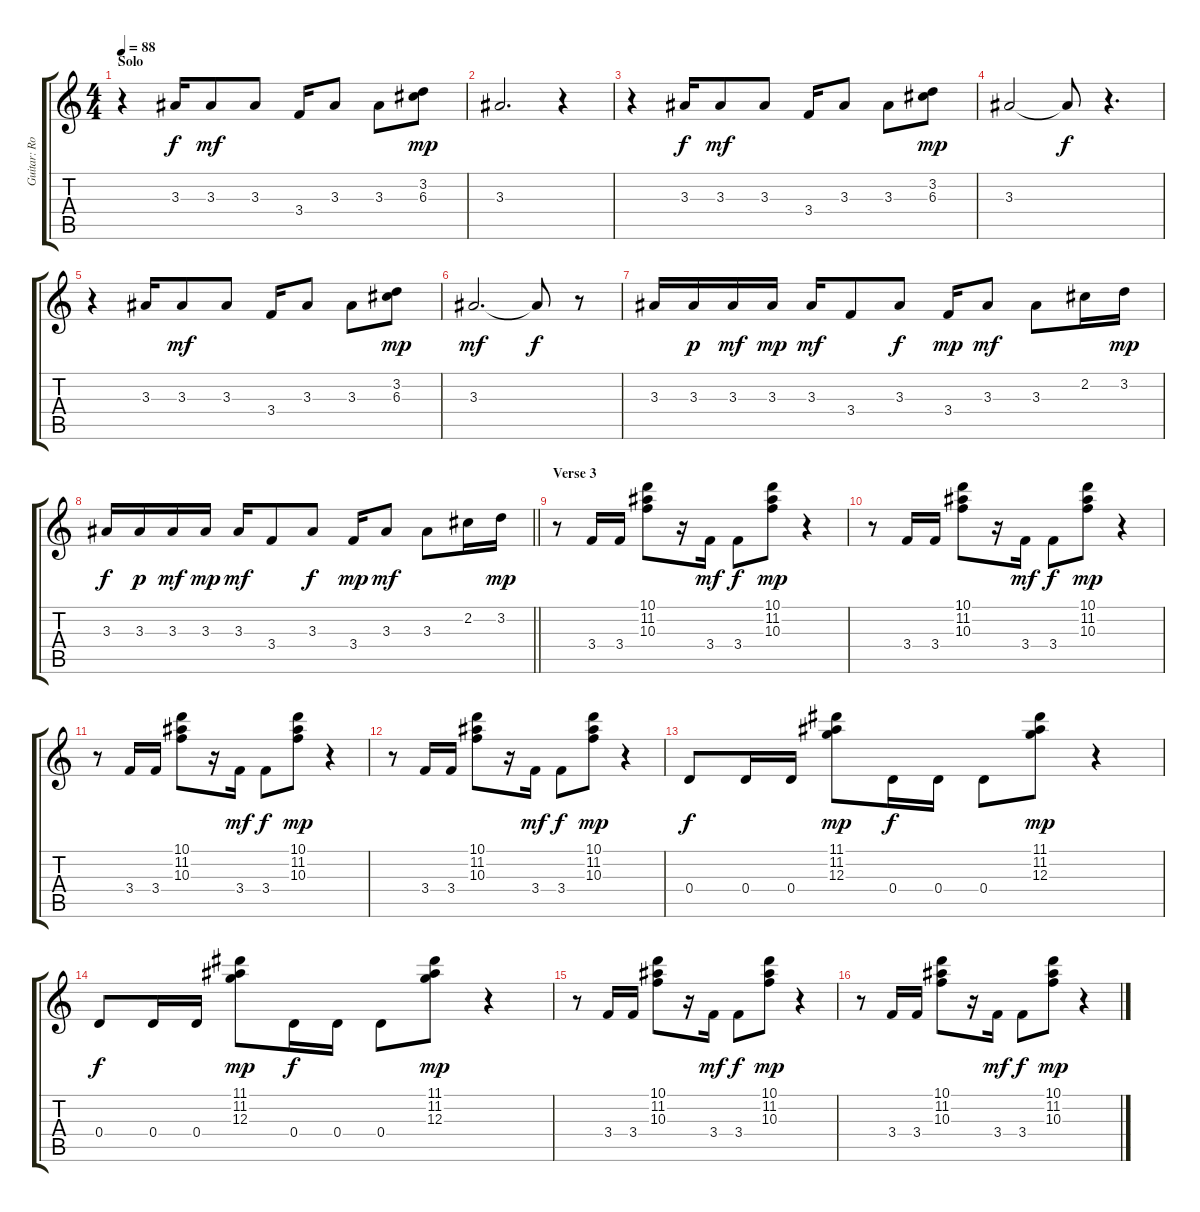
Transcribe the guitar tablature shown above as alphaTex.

\track ("Guitar: Robert White" "Guitar: Ro") {instrument electricguitarclean}
\staff {score tabs}
\tuning (E4 B3 G3 D3 A2 E2) {hide}
\ts (4 4)
\section ("" "Solo")
\tempo 88
\clef g2
\ks c
r.4{dy f} 3.3.16 3.3.8{dy mf} 3.3.8 3.4.16 3.3.8 3.3.8 (3.2 6.3).8{dy mp} |
3.3.2{d} r.4 |
r.4 3.3.16{dy f} 3.3.8{dy mf} 3.3.8 3.4.16 3.3.8 3.3.8 (3.2 6.3).8{dy mp} |
3.3.2 3.3{t}.8{dy f} r.4{d} |
r.4 3.3.16 3.3.8{dy mf} 3.3.8 3.4.16 3.3.8 3.3.8 (3.2 6.3).8{dy mp} |
3.3.2{d dy mf} 3.3{t}.8{dy f} r.8 |
3.3.16 3.3.16{dy p} 3.3.16{dy mf} 3.3.16{dy mp} 3.3.16{dy mf} 3.4.8 3.3.8{dy f} 3.4.16{dy mp} 3.3.8{dy mf} 3.3.8 2.2.16 3.2.16{dy mp} |
\barLineRight lightlight
3.3.16{dy f} 3.3.16{dy p} 3.3.16{dy mf} 3.3.16{dy mp} 3.3.16{dy mf} 3.4.8 3.3.8{dy f} 3.4.16{dy mp} 3.3.8{dy mf} 3.3.8 2.2.16 3.2.16{dy mp} |
\section ("" "Verse 3")
r.8 3.4.16 3.4.16 (10.1 11.2 10.3).8 r.16 3.4.16{dy mf} 3.4.8{dy f} (10.1 11.2 10.3).8{dy mp} r.4 |
r.8 3.4.16 3.4.16 (10.1 11.2 10.3).8 r.16 3.4.16{dy mf} 3.4.8{dy f} (10.1 11.2 10.3).8{dy mp} r.4 |
r.8 3.4.16 3.4.16 (10.1 11.2 10.3).8 r.16 3.4.16{dy mf} 3.4.8{dy f} (10.1 11.2 10.3).8{dy mp} r.4 |
r.8 3.4.16 3.4.16 (10.1 11.2 10.3).8 r.16 3.4.16{dy mf} 3.4.8{dy f} (10.1 11.2 10.3).8{dy mp} r.4 |
0.4.8{dy f} 0.4.16 0.4.16 (11.1 11.2 12.3).8{dy mp} 0.4.16{dy f} 0.4.16 0.4.8 (11.1 11.2 12.3).8{dy mp} r.4 |
0.4.8{dy f} 0.4.16 0.4.16 (11.1 11.2 12.3).8{dy mp} 0.4.16{dy f} 0.4.16 0.4.8 (11.1 11.2 12.3).8{dy mp} r.4 |
r.8 3.4.16 3.4.16 (10.1 11.2 10.3).8 r.16 3.4.16{dy mf} 3.4.8{dy f} (10.1 11.2 10.3).8{dy mp} r.4 |
r.8 3.4.16 3.4.16 (10.1 11.2 10.3).8 r.16 3.4.16{dy mf} 3.4.8{dy f} (10.1 11.2 10.3).8{dy mp} r.4
